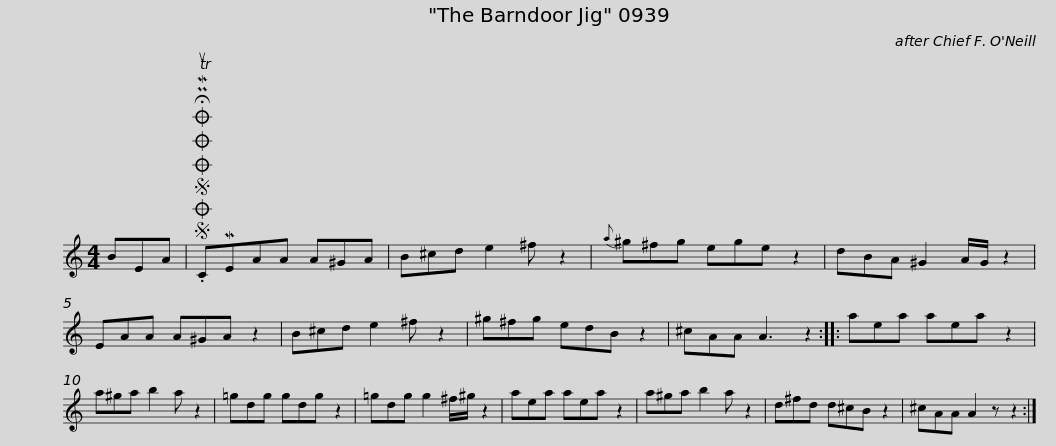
X:1
L:1/8
M:4/4
I:linebreak $
K:C
V:1 treble
V:1
 BEA |SOSOOO .!fermata!PMTuCMEAA A^GA | B^cd e2 ^f z2 |{a} ^g^fg ege z2 | dBA ^G2 A/G/ z2 | %5
 EAA A^GA z2 |$ B^cd e2 ^f z2 | ^g^fg edB z2 | ^cAA A3 z2 :: aea aea z2 | %10
 a^ga b2 a z2 | =gdg gdg z2 |$ =gdg g2 ^f/^g/ z2 | aea aea z2 | a^ga b2 a z2 | %15
 d^fd d^cB z2 | ^cAA A2 z z2 :| %17
